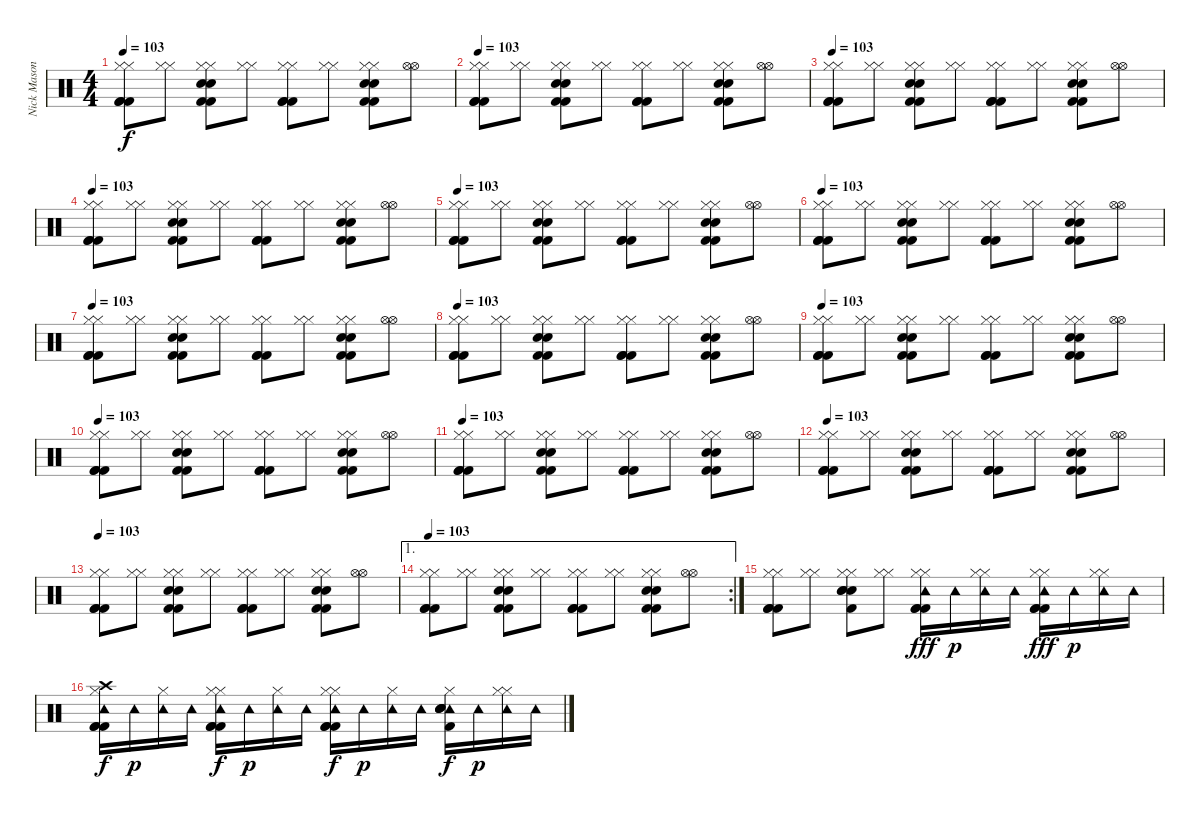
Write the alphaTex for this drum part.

\track ("Nick Mason" "Nick Mason") {instrument percussion}
\staff {score}
\articulation defaults
\ts (4 4)
\tempo 103
\clef neutral
\ks c
("Hi-Hat (closed)" "Hi-Hat (closed)" "Kick (hit) 2" "Kick (hit) 2" "Kick (hit) 2").8{dy f} ("Hi-Hat (closed)" "Hi-Hat (closed)").8 ("Hi-Hat (closed)" "Hi-Hat (closed)" "Snare (hit) 2" "Snare (hit) 2" "Kick (hit) 2" "Kick (hit) 2").8 ("Hi-Hat (closed)" "Hi-Hat (closed)").8 ("Hi-Hat (closed)" "Hi-Hat (closed)" "Kick (hit) 2" "Kick (hit) 2" "Kick (hit) 2").8 ("Hi-Hat (closed)" "Hi-Hat (closed)").8 ("Hi-Hat (closed)" "Hi-Hat (closed)" "Snare (hit) 2" "Snare (hit) 2" "Kick (hit) 2" "Kick (hit) 2").8 ("Hi-Hat (open)" "Hi-Hat (open)").8 |
\tempo 103
("Hi-Hat (closed)" "Hi-Hat (closed)" "Kick (hit) 2" "Kick (hit) 2" "Kick (hit) 2").8 ("Hi-Hat (closed)" "Hi-Hat (closed)").8 ("Hi-Hat (closed)" "Hi-Hat (closed)" "Snare (hit) 2" "Snare (hit) 2" "Kick (hit) 2" "Kick (hit) 2").8 ("Hi-Hat (closed)" "Hi-Hat (closed)").8 ("Hi-Hat (closed)" "Hi-Hat (closed)" "Kick (hit) 2" "Kick (hit) 2" "Kick (hit) 2").8 ("Hi-Hat (closed)" "Hi-Hat (closed)").8 ("Hi-Hat (closed)" "Hi-Hat (closed)" "Snare (hit) 2" "Snare (hit) 2" "Kick (hit) 2" "Kick (hit) 2").8 ("Hi-Hat (open)" "Hi-Hat (open)").8 |
\tempo 103
("Hi-Hat (closed)" "Hi-Hat (closed)" "Kick (hit) 2" "Kick (hit) 2" "Kick (hit) 2").8 ("Hi-Hat (closed)" "Hi-Hat (closed)").8 ("Hi-Hat (closed)" "Hi-Hat (closed)" "Snare (hit) 2" "Snare (hit) 2" "Kick (hit) 2" "Kick (hit) 2").8 ("Hi-Hat (closed)" "Hi-Hat (closed)").8 ("Hi-Hat (closed)" "Hi-Hat (closed)" "Kick (hit) 2" "Kick (hit) 2" "Kick (hit) 2").8 ("Hi-Hat (closed)" "Hi-Hat (closed)").8 ("Hi-Hat (closed)" "Hi-Hat (closed)" "Snare (hit) 2" "Snare (hit) 2" "Kick (hit) 2" "Kick (hit) 2").8 ("Hi-Hat (open)" "Hi-Hat (open)").8 |
\tempo 103
("Hi-Hat (closed)" "Hi-Hat (closed)" "Kick (hit) 2" "Kick (hit) 2" "Kick (hit) 2").8 ("Hi-Hat (closed)" "Hi-Hat (closed)").8 ("Hi-Hat (closed)" "Hi-Hat (closed)" "Snare (hit) 2" "Snare (hit) 2" "Kick (hit) 2" "Kick (hit) 2").8 ("Hi-Hat (closed)" "Hi-Hat (closed)").8 ("Hi-Hat (closed)" "Hi-Hat (closed)" "Kick (hit) 2" "Kick (hit) 2" "Kick (hit) 2").8 ("Hi-Hat (closed)" "Hi-Hat (closed)").8 ("Hi-Hat (closed)" "Hi-Hat (closed)" "Snare (hit) 2" "Snare (hit) 2" "Kick (hit) 2" "Kick (hit) 2").8 ("Hi-Hat (open)" "Hi-Hat (open)").8 |
\tempo 103
("Hi-Hat (closed)" "Hi-Hat (closed)" "Kick (hit) 2" "Kick (hit) 2" "Kick (hit) 2").8 ("Hi-Hat (closed)" "Hi-Hat (closed)").8 ("Hi-Hat (closed)" "Hi-Hat (closed)" "Snare (hit) 2" "Snare (hit) 2" "Kick (hit) 2" "Kick (hit) 2").8 ("Hi-Hat (closed)" "Hi-Hat (closed)").8 ("Hi-Hat (closed)" "Hi-Hat (closed)" "Kick (hit) 2" "Kick (hit) 2" "Kick (hit) 2").8 ("Hi-Hat (closed)" "Hi-Hat (closed)").8 ("Hi-Hat (closed)" "Hi-Hat (closed)" "Snare (hit) 2" "Snare (hit) 2" "Kick (hit) 2" "Kick (hit) 2").8 ("Hi-Hat (open)" "Hi-Hat (open)").8 |
\tempo 103
("Hi-Hat (closed)" "Hi-Hat (closed)" "Kick (hit) 2" "Kick (hit) 2" "Kick (hit) 2").8 ("Hi-Hat (closed)" "Hi-Hat (closed)").8 ("Hi-Hat (closed)" "Hi-Hat (closed)" "Snare (hit) 2" "Snare (hit) 2" "Kick (hit) 2" "Kick (hit) 2").8 ("Hi-Hat (closed)" "Hi-Hat (closed)").8 ("Hi-Hat (closed)" "Hi-Hat (closed)" "Kick (hit) 2" "Kick (hit) 2" "Kick (hit) 2").8 ("Hi-Hat (closed)" "Hi-Hat (closed)").8 ("Hi-Hat (closed)" "Hi-Hat (closed)" "Snare (hit) 2" "Snare (hit) 2" "Kick (hit) 2" "Kick (hit) 2").8 ("Hi-Hat (open)" "Hi-Hat (open)").8 |
\tempo 103
("Hi-Hat (closed)" "Hi-Hat (closed)" "Kick (hit) 2" "Kick (hit) 2" "Kick (hit) 2").8 ("Hi-Hat (closed)" "Hi-Hat (closed)").8 ("Hi-Hat (closed)" "Hi-Hat (closed)" "Snare (hit) 2" "Snare (hit) 2" "Kick (hit) 2" "Kick (hit) 2").8 ("Hi-Hat (closed)" "Hi-Hat (closed)").8 ("Hi-Hat (closed)" "Hi-Hat (closed)" "Kick (hit) 2" "Kick (hit) 2" "Kick (hit) 2").8 ("Hi-Hat (closed)" "Hi-Hat (closed)").8 ("Hi-Hat (closed)" "Hi-Hat (closed)" "Snare (hit) 2" "Snare (hit) 2" "Kick (hit) 2" "Kick (hit) 2").8 ("Hi-Hat (open)" "Hi-Hat (open)").8 |
\tempo 103
("Hi-Hat (closed)" "Hi-Hat (closed)" "Kick (hit) 2" "Kick (hit) 2" "Kick (hit) 2").8 ("Hi-Hat (closed)" "Hi-Hat (closed)").8 ("Hi-Hat (closed)" "Hi-Hat (closed)" "Snare (hit) 2" "Snare (hit) 2" "Kick (hit) 2" "Kick (hit) 2").8 ("Hi-Hat (closed)" "Hi-Hat (closed)").8 ("Hi-Hat (closed)" "Hi-Hat (closed)" "Kick (hit) 2" "Kick (hit) 2" "Kick (hit) 2").8 ("Hi-Hat (closed)" "Hi-Hat (closed)").8 ("Hi-Hat (closed)" "Hi-Hat (closed)" "Snare (hit) 2" "Snare (hit) 2" "Kick (hit) 2" "Kick (hit) 2").8 ("Hi-Hat (open)" "Hi-Hat (open)").8 |
\tempo 103
("Hi-Hat (closed)" "Hi-Hat (closed)" "Kick (hit) 2" "Kick (hit) 2" "Kick (hit) 2").8 ("Hi-Hat (closed)" "Hi-Hat (closed)").8 ("Hi-Hat (closed)" "Hi-Hat (closed)" "Snare (hit) 2" "Snare (hit) 2" "Kick (hit) 2" "Kick (hit) 2").8 ("Hi-Hat (closed)" "Hi-Hat (closed)").8 ("Hi-Hat (closed)" "Hi-Hat (closed)" "Kick (hit) 2" "Kick (hit) 2" "Kick (hit) 2").8 ("Hi-Hat (closed)" "Hi-Hat (closed)").8 ("Hi-Hat (closed)" "Hi-Hat (closed)" "Snare (hit) 2" "Snare (hit) 2" "Kick (hit) 2" "Kick (hit) 2").8 ("Hi-Hat (open)" "Hi-Hat (open)").8 |
\tempo 103
("Hi-Hat (closed)" "Hi-Hat (closed)" "Kick (hit) 2" "Kick (hit) 2" "Kick (hit) 2").8 ("Hi-Hat (closed)" "Hi-Hat (closed)").8 ("Hi-Hat (closed)" "Hi-Hat (closed)" "Snare (hit) 2" "Snare (hit) 2" "Kick (hit) 2" "Kick (hit) 2").8 ("Hi-Hat (closed)" "Hi-Hat (closed)").8 ("Hi-Hat (closed)" "Hi-Hat (closed)" "Kick (hit) 2" "Kick (hit) 2" "Kick (hit) 2").8 ("Hi-Hat (closed)" "Hi-Hat (closed)").8 ("Hi-Hat (closed)" "Hi-Hat (closed)" "Snare (hit) 2" "Snare (hit) 2" "Kick (hit) 2" "Kick (hit) 2").8 ("Hi-Hat (open)" "Hi-Hat (open)").8 |
\tempo 103
("Hi-Hat (closed)" "Hi-Hat (closed)" "Kick (hit) 2" "Kick (hit) 2" "Kick (hit) 2").8 ("Hi-Hat (closed)" "Hi-Hat (closed)").8 ("Hi-Hat (closed)" "Hi-Hat (closed)" "Snare (hit) 2" "Snare (hit) 2" "Kick (hit) 2" "Kick (hit) 2").8 ("Hi-Hat (closed)" "Hi-Hat (closed)").8 ("Hi-Hat (closed)" "Hi-Hat (closed)" "Kick (hit) 2" "Kick (hit) 2" "Kick (hit) 2").8 ("Hi-Hat (closed)" "Hi-Hat (closed)").8 ("Hi-Hat (closed)" "Hi-Hat (closed)" "Snare (hit) 2" "Snare (hit) 2" "Kick (hit) 2" "Kick (hit) 2").8 ("Hi-Hat (open)" "Hi-Hat (open)").8 |
\tempo 103
("Hi-Hat (closed)" "Hi-Hat (closed)" "Kick (hit) 2" "Kick (hit) 2" "Kick (hit) 2").8 ("Hi-Hat (closed)" "Hi-Hat (closed)").8 ("Hi-Hat (closed)" "Hi-Hat (closed)" "Snare (hit) 2" "Snare (hit) 2" "Kick (hit) 2" "Kick (hit) 2").8 ("Hi-Hat (closed)" "Hi-Hat (closed)").8 ("Hi-Hat (closed)" "Hi-Hat (closed)" "Kick (hit) 2" "Kick (hit) 2" "Kick (hit) 2").8 ("Hi-Hat (closed)" "Hi-Hat (closed)").8 ("Hi-Hat (closed)" "Hi-Hat (closed)" "Snare (hit) 2" "Snare (hit) 2" "Kick (hit) 2" "Kick (hit) 2").8 ("Hi-Hat (open)" "Hi-Hat (open)").8 |
\tempo 103
("Hi-Hat (closed)" "Hi-Hat (closed)" "Kick (hit) 2" "Kick (hit) 2" "Kick (hit) 2").8 ("Hi-Hat (closed)" "Hi-Hat (closed)").8 ("Hi-Hat (closed)" "Hi-Hat (closed)" "Snare (hit) 2" "Snare (hit) 2" "Kick (hit) 2" "Kick (hit) 2").8 ("Hi-Hat (closed)" "Hi-Hat (closed)").8 ("Hi-Hat (closed)" "Hi-Hat (closed)" "Kick (hit) 2" "Kick (hit) 2" "Kick (hit) 2").8 ("Hi-Hat (closed)" "Hi-Hat (closed)").8 ("Hi-Hat (closed)" "Hi-Hat (closed)" "Snare (hit) 2" "Snare (hit) 2" "Kick (hit) 2" "Kick (hit) 2").8 ("Hi-Hat (open)" "Hi-Hat (open)").8 |
\ae 1
\rc 2
\tempo 103
("Hi-Hat (closed)" "Hi-Hat (closed)" "Kick (hit) 2" "Kick (hit) 2" "Kick (hit) 2").8 ("Hi-Hat (closed)" "Hi-Hat (closed)").8 ("Hi-Hat (closed)" "Hi-Hat (closed)" "Snare (hit) 2" "Snare (hit) 2" "Kick (hit) 2" "Kick (hit) 2").8 ("Hi-Hat (closed)" "Hi-Hat (closed)").8 ("Hi-Hat (closed)" "Hi-Hat (closed)" "Kick (hit) 2" "Kick (hit) 2" "Kick (hit) 2").8 ("Hi-Hat (closed)" "Hi-Hat (closed)").8 ("Hi-Hat (closed)" "Hi-Hat (closed)" "Snare (hit) 2" "Snare (hit) 2" "Kick (hit) 2" "Kick (hit) 2").8 ("Hi-Hat (open)" "Hi-Hat (open)").8 |
("Hi-Hat (closed)" "Hi-Hat (closed)" "Kick (hit) 2" "Kick (hit) 2" "Kick (hit) 2").8 ("Hi-Hat (closed)" "Hi-Hat (closed)").8 ("Hi-Hat (closed)" "Hi-Hat (closed)" "Kick (hit) 2" "Snare (hit) 2" "Snare (hit) 2" "Snare (hit) 2").8 ("Hi-Hat (closed)" "Hi-Hat (closed)").8 ("Tambourine (hit)" "Hi-Hat (closed)" "Hi-Hat (closed)" "Kick (hit) 2" "Kick (hit) 2" "Kick (hit) 2").16{dy fff} "Tambourine (hit)".16{dy p} ("Tambourine (hit)" "Hi-Hat (closed)" "Hi-Hat (closed)").16 "Tambourine (hit)".16 ("Tambourine (hit)" "Hi-Hat (closed)" "Hi-Hat (closed)" "Kick (hit) 2" "Kick (hit) 2" "Kick (hit) 2").16{dy fff} "Tambourine (hit)".16{dy p} ("Tambourine (hit)" "Hi-Hat (closed)" "Hi-Hat (closed)").16 "Tambourine (hit)".16 |
("Tambourine (hit)" "Hi-Hat (closed)" "Crash high (hit)" "Kick (hit) 2" "Kick (hit) 2" "Kick (hit) 2").16{dy f} "Tambourine (hit)".16{dy p} ("Tambourine (hit)" "Hi-Hat (closed)").16 "Tambourine (hit)".16 ("Tambourine (hit)" "Hi-Hat (closed)" "Hi-Hat (closed)" "Kick (hit) 2" "Kick (hit) 2" "Kick (hit) 2").16{dy f} "Tambourine (hit)".16{dy p} ("Tambourine (hit)" "Hi-Hat (closed)").16 "Tambourine (hit)".16 ("Tambourine (hit)" "Hi-Hat (closed)" "Hi-Hat (closed)" "Kick (hit) 2" "Kick (hit) 2" "Kick (hit) 2").16{dy f} "Tambourine (hit)".16{dy p} ("Tambourine (hit)" "Hi-Hat (closed)").16 "Tambourine (hit)".16 ("Tambourine (hit)" "Hi-Hat (closed)" "Kick (hit) 2" "Snare (hit) 2" "Snare (hit) 2" "Snare (hit) 2").16{dy f} "Tambourine (hit)".16{dy p} ("Tambourine (hit)" "Hi-Hat (closed)" "Hi-Hat (closed)").16 "Tambourine (hit)".16
